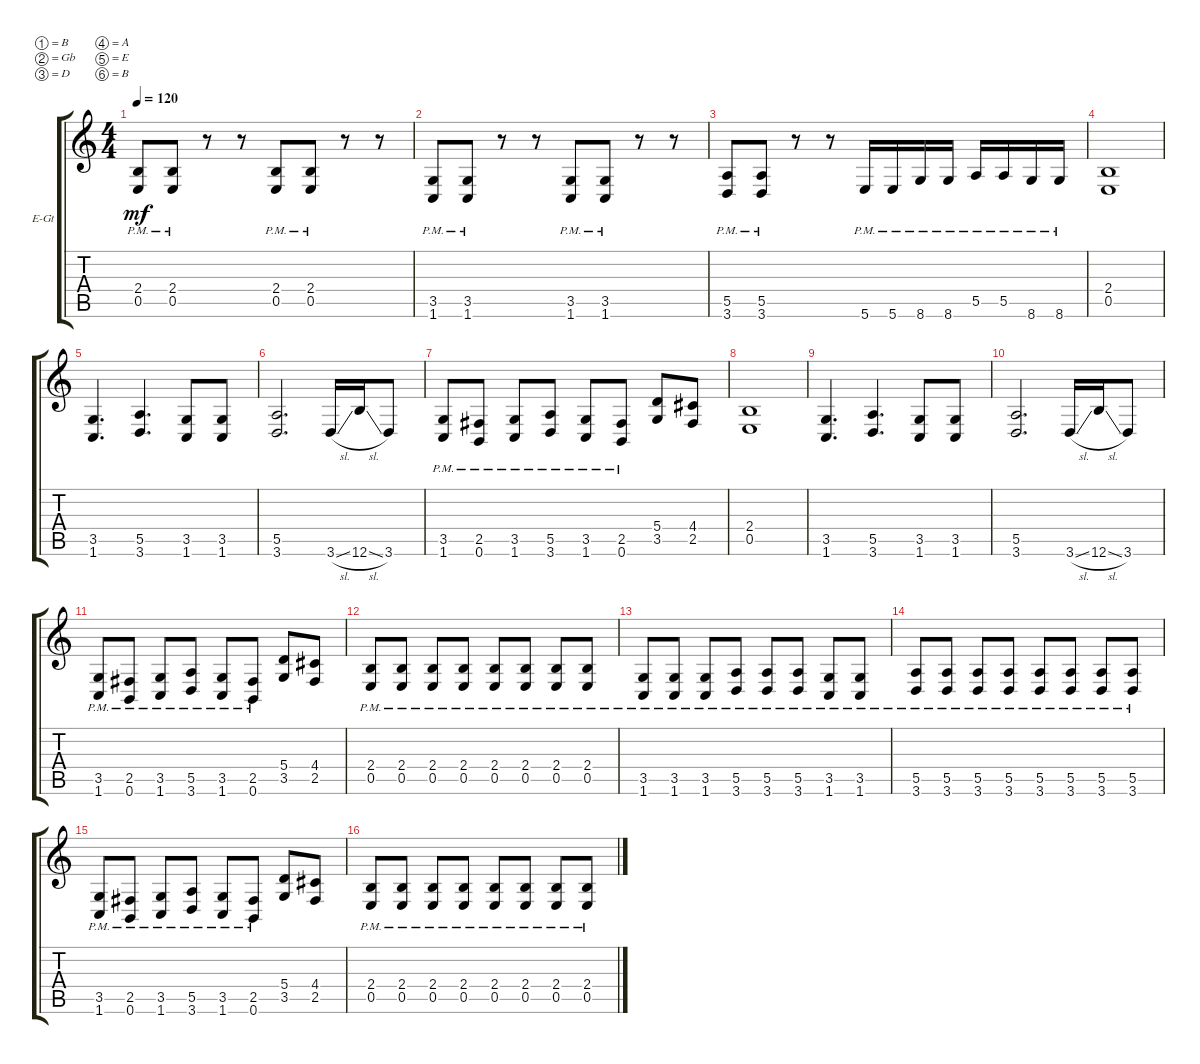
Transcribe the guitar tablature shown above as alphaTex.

\bracketExtendMode groupsimilarinstruments
\firstSystemTrackNameOrientation horizontal
\otherSystemsTrackNameOrientation horizontal
\track ("Guitar 1" "E-Gt") {instrument distortionguitar}
\staff {score tabs}
\tuning (B3 Gb3 D3 A2 E2 B1)
\ts (4 4)
\tempo 120
\clef g2
\ks c
(0.5{pm} 2.4{pm}).8{dy mf} (0.5{pm} 2.4{pm}).8 r.8 r.8 (0.5{pm} 2.4{pm}).8 (0.5{pm} 2.4{pm}).8 r.8 r.8 |
(3.5{pm} 1.6{pm}).8 (3.5{pm} 1.6{pm}).8 r.8 r.8 (3.5{pm} 1.6{pm}).8 (3.5{pm} 1.6{pm}).8 r.8 r.8 |
(3.6{pm} 5.5{pm}).8 (3.6{pm} 5.5{pm}).8 r.8 r.8 5.6{pm}.16 5.6{pm}.16 8.6{pm}.16 8.6{pm}.16 5.5{pm}.16 5.5{pm}.16 8.6{pm}.16 8.6{pm}.16 |
(0.5 2.4).1 |
(1.6 3.5).4{d} (3.6 5.5).4{d} (1.6 3.5).8 (1.6 3.5).8 |
(5.5 3.6).2{d} 3.6{sl}.16 12.6{sl}.16 3.6.8 |
(1.6{pm} 3.5{pm}).8 (0.6{pm} 2.5{pm}).8 (1.6{pm} 3.5{pm}).8 (3.6{pm} 5.5{pm}).8 (1.6{pm} 3.5{pm}).8 (0.6{pm} 2.5{pm}).8 (3.5 5.4).8 (2.5 4.4).8 |
(0.5 2.4).1 |
(1.6 3.5).4{d} (3.6 5.5).4{d} (1.6 3.5).8 (1.6 3.5).8 |
(5.5 3.6).2{d} 3.6{sl}.16 12.6{sl}.16 3.6.8 |
(1.6{pm} 3.5{pm}).8 (0.6{pm} 2.5{pm}).8 (1.6{pm} 3.5{pm}).8 (3.6{pm} 5.5{pm}).8 (1.6{pm} 3.5{pm}).8 (0.6{pm} 2.5{pm}).8 (3.5 5.4).8 (2.5 4.4).8 |
(0.5{pm} 2.4{pm}).8 (0.5{pm} 2.4{pm}).8 (0.5{pm} 2.4{pm}).8 (0.5{pm} 2.4{pm}).8 (0.5{pm} 2.4{pm}).8 (0.5{pm} 2.4{pm}).8 (0.5{pm} 2.4{pm}).8 (0.5{pm} 2.4{pm}).8 |
(1.6{pm} 3.5{pm}).8 (1.6{pm} 3.5{pm}).8 (1.6{pm} 3.5{pm}).8 (3.6{pm} 5.5{pm}).8 (3.6{pm} 5.5{pm}).8 (3.6{pm} 5.5{pm}).8 (1.6{pm} 3.5{pm}).8 (1.6{pm} 3.5{pm}).8 |
(3.6{pm} 5.5{pm}).8 (3.6{pm} 5.5{pm}).8 (3.6{pm} 5.5{pm}).8 (3.6{pm} 5.5{pm}).8 (3.6{pm} 5.5{pm}).8 (3.6{pm} 5.5{pm}).8 (3.6{pm} 5.5{pm}).8 (3.6{pm} 5.5{pm}).8 |
(1.6{pm} 3.5{pm}).8 (0.6{pm} 2.5{pm}).8 (1.6{pm} 3.5{pm}).8 (3.6{pm} 5.5{pm}).8 (1.6{pm} 3.5{pm}).8 (0.6{pm} 2.5{pm}).8 (3.5 5.4).8 (2.5 4.4).8 |
(0.5{pm} 2.4{pm}).8 (0.5{pm} 2.4{pm}).8 (0.5{pm} 2.4{pm}).8 (0.5{pm} 2.4{pm}).8 (0.5{pm} 2.4{pm}).8 (0.5{pm} 2.4{pm}).8 (0.5{pm} 2.4{pm}).8 (0.5{pm} 2.4{pm}).8
